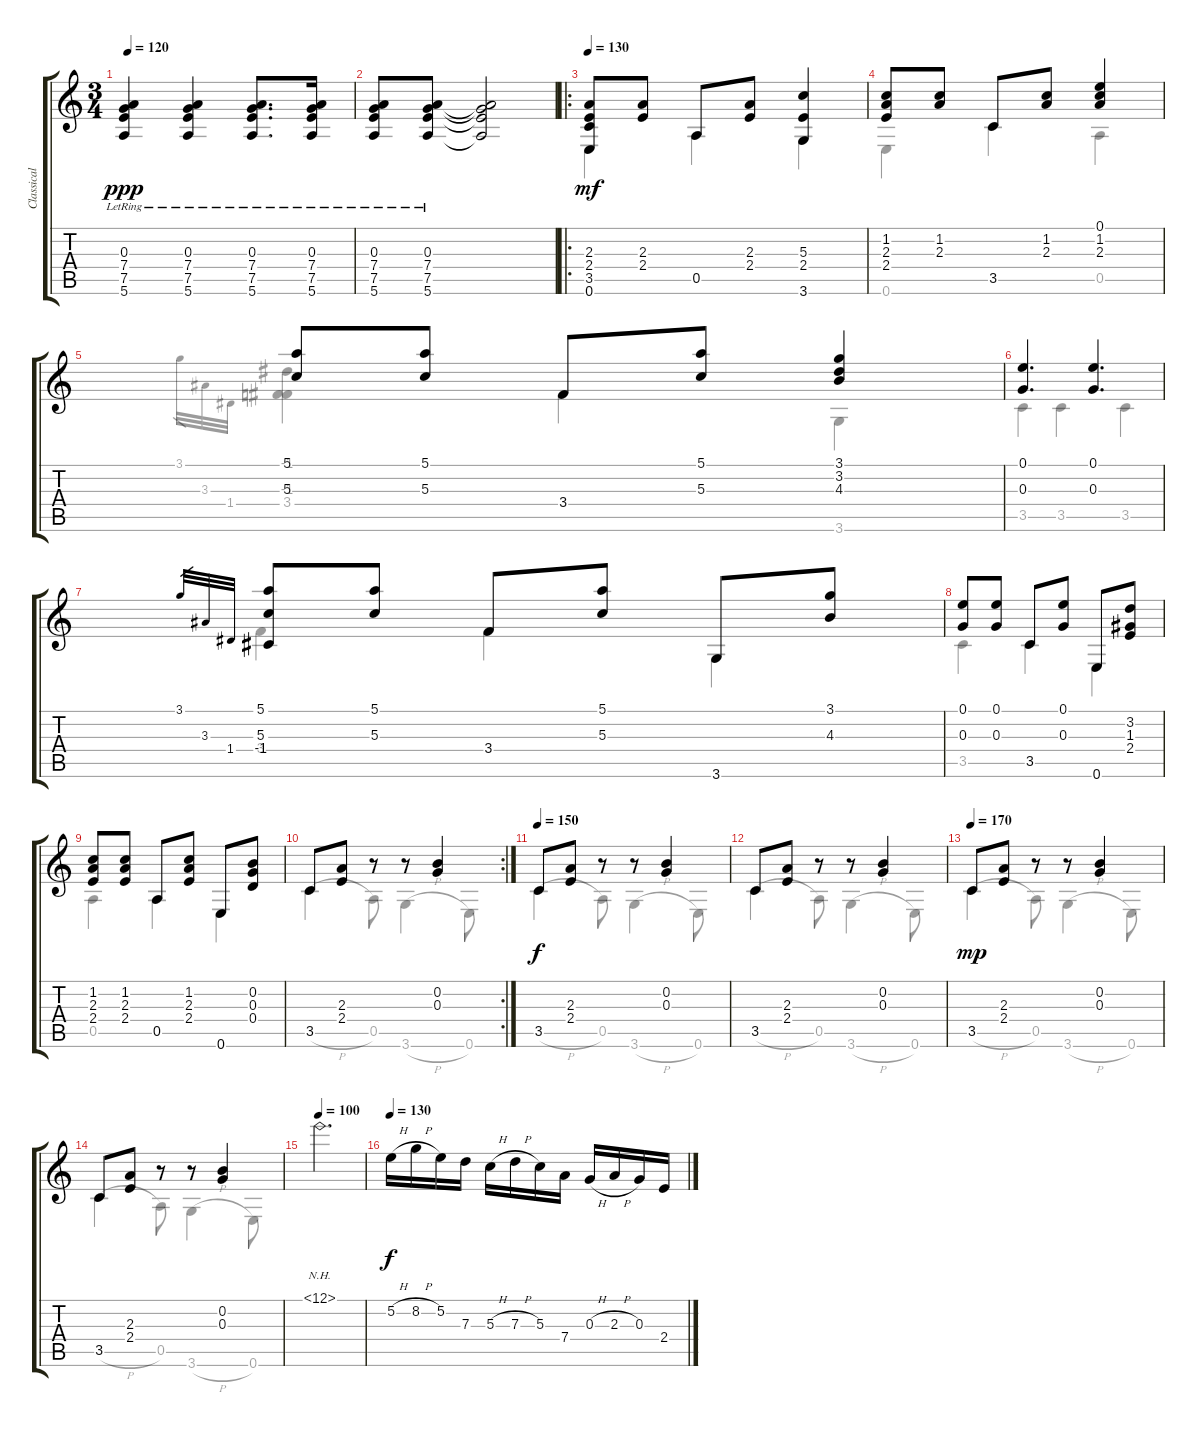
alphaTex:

\track ("Classical Guitar" "Classical ") {instrument acousticguitarnylon}
\staff {score tabs}
\tuning (E4 B3 G3 D3 A2 E2) {hide}
\voice
\ts (3 4)
\tempo 120
\clef g2
\ks c
(0.3{lr} 7.4{lr} 7.5{lr} 5.6{lr}).4{dy ppp} (0.3{lr} 7.4{lr} 7.5{lr} 5.6{lr}).4 (0.3{lr} 7.4{lr} 7.5{lr} 5.6{lr}).8{d} (0.3{lr} 7.4{lr} 7.5{lr} 5.6{lr}).16 |
(0.3{lr} 7.4{lr} 7.5{lr} 5.6{lr}).8 (0.3{lr} 7.4{lr} 7.5{lr} 5.6{lr}).8 (0.3{t} 7.4{t} 7.5{t} 5.6{t}).2 |
\ro
\tempo 130
(2.3 2.4 3.5 0.6).8{dy mf} (2.3 2.4).8 0.5.8 (2.3 2.4).8 (5.3 2.4 3.6).4 |
(1.2 2.3 2.4).8 (1.2 2.3).8 3.5.8 (1.2 2.3).8 (0.1 1.2 2.3).4 |
(5.1 5.3).8 (5.1 5.3).8 3.4.8 (5.1 5.3).8 (3.1 3.2 4.3).4 |
(0.1 0.3).4{d} (0.1 0.3).4{d} |
3.1.32{gr} 3.3.32{gr} 1.4.32{gr} (5.1 5.3 -1.4).8 (5.1 5.3).8 3.4.8 (5.1 5.3).8 3.6.8 (3.1 4.3).8 |
(0.1 0.3).8 (0.1 0.3).8 3.5.8 (0.1 0.3).8 0.6.8 (3.2 1.3 2.4).8 |
(1.2 2.3 2.4).8 (1.2 2.3 2.4).8 0.5.8 (1.2 2.3 2.4).8 0.6.8 (0.2 0.3 0.4).8 |
\rc 2
3.5.8 (2.3 2.4).8 r.8 r.8 (0.2 0.3).4 |
\tempo 150
3.5.8{dy f} (2.3 2.4).8 r.8 r.8 (0.2 0.3).4 |
3.5.8 (2.3 2.4).8 r.8 r.8 (0.2 0.3).4 |
\tempo 170
3.5.8{dy mp} (2.3 2.4).8 r.8 r.8 (0.2 0.3).4 |
3.5.8 (2.3 2.4).8 r.8 r.8 (0.2 0.3).4 |
\tempo 100
12.1{nh}.2{d} |
\tempo 130
5.2{h}.16{dy f} 8.2{h}.16 5.2.16 7.3.16 5.3{h}.16 7.3{h}.16 5.3.16 7.4.16 0.3{h}.16 2.3{h}.16 0.3.16 2.4.16
\voice
\clef g2
\ottava regular
\simile none
\ks c
|
|
0.6.4{dy mf} 0.5.4 3.6.4 |
0.6.4 3.5.4 0.5.4 |
3.1.32{gr} 3.3.32{gr} 1.4.32{gr} (-1.1 -1.3 3.4).4 3.4.4 3.6.4 |
3.5.4 3.5.4 3.5.4 |
3.4.4 3.4.4 3.6.4 |
3.5.4 3.5.4 0.6.4 |
0.5.4 0.5.4 0.6.4 |
3.5{h}.4 0.5.8 3.6{h}.4 0.6.8 |
3.5{h}.4{dy f} 0.5.8 3.6{h}.4 0.6.8 |
3.5{h}.4 0.5.8 3.6{h}.4 0.6.8 |
3.5{h}.4{dy mp} 0.5.8 3.6{h}.4 0.6.8 |
3.5{h}.4 0.5.8 3.6{h}.4 0.6.8 |
|
